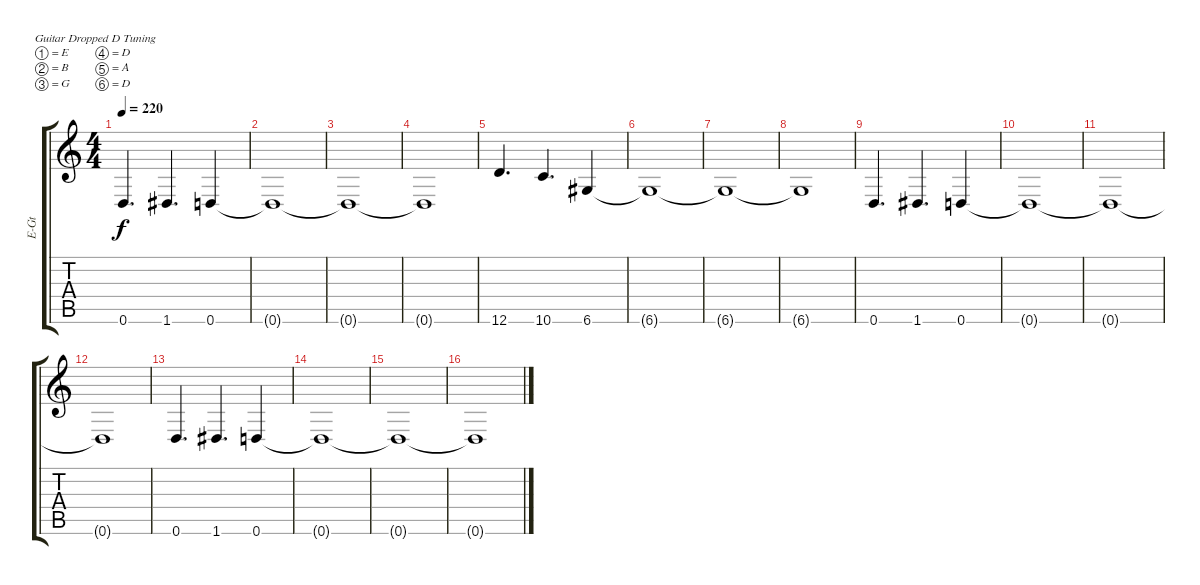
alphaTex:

\bracketExtendMode groupsimilarinstruments
\otherSystemsTrackNameOrientation horizontal
\track ("Guitar 1" "E-Gt") {instrument distortionguitar}
\staff {score tabs}
\tuning (E4 B3 G3 D3 A2 D2)
\ts (4 4)
\tempo 220
\clef g2
\ks c
0.6.4{d dy f beam Up} 1.6{acc #}.4{d beam Up} 0.6.4{beam Up} |
0.6{t}.1{beam Up} |
0.6{t}.1{beam Up} |
0.6{t}.1{beam Up} |
12.6.4{d beam Up} 10.6.4{d beam Up} 6.6{acc #}.4{beam Up} |
6.6{t acc #}.1{beam Up} |
6.6{t acc #}.1{beam Up} |
6.6{t acc #}.1{beam Up} |
0.6.4{d beam Up} 1.6{acc #}.4{d beam Up} 0.6.4{beam Up} |
0.6{t}.1{beam Up} |
0.6{t}.1{beam Up} |
0.6{t}.1{beam Up} |
0.6.4{d beam Up} 1.6{acc #}.4{d beam Up} 0.6.4{beam Up} |
0.6{t}.1{beam Up} |
0.6{t}.1{beam Up} |
0.6{t}.1{beam Up}
